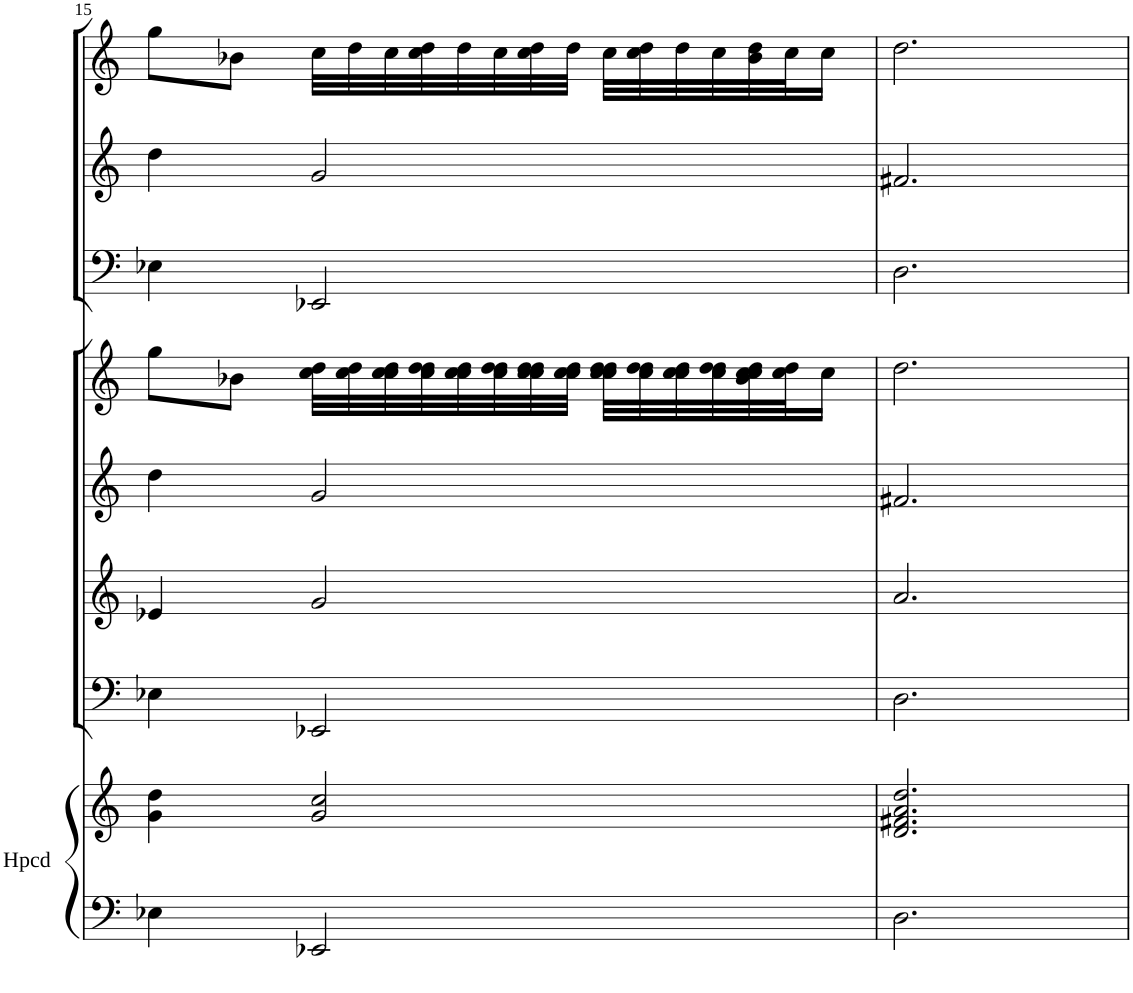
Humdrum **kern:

**kern	**kern	**kern	**kern	**kern	**kern	**kern	**kern	**kern
*part8	*part8	*part7	*part6	*part5	*part4	*part3	*part2	*part1
*staff9	*staff8	*staff7	*staff6	*staff5	*staff4	*staff3	*staff2	*staff1
*I"Harpsichord	*	*I"Double-bass	*I"Viola	*I"Violin II	*I"Violin I	*I"Cello solo	*I"Violin solo II	*I"Violin solo I
*I'Hpcd	*	*	*	*	*	*	*I'Vln	*I'Vln
!!LO:PB:g=z
*clefF4	*clefG2	*clefF4	*clefG2	*clefG2	*clefG2	*clefF4	*clefG2	*clefG2
*k[]	*k[]	*k[]	*k[]	*k[]	*k[]	*k[]	*k[]	*k[]
*M3/4	*M3/4	*M3/4	*M3/4	*M3/4	*M3/4	*M3/4	*M3/4	*M3/4
=15	=15	=15	=15	=15	=15	=15	=15	=15
4E-X\	4g\ 4dd\	4E-X\	4e-X/	4dd\	8gg\L	4E-X\	4dd\	8gg\L
.	.	.	.	.	8b-X\J	.	.	8b-X\J
2EE-X/	2g/ 2cc/	2EE-X/	2g/	2g/	32cc\ 32dd\LLL	2EE-X/	2g/	32cc\LLL
.	.	.	.	.	32cc\ 32dd\	.	.	32dd\
.	.	.	.	.	32cc\ 32cc\ 32dd\	.	.	32cc\
.	.	.	.	.	32cc\ 32dd\ 32dd\	.	.	32cc\ 32dd\
.	.	.	.	.	32cc\ 32cc\ 32dd\	.	.	32dd\
.	.	.	.	.	32cc\ 32dd\ 32dd\	.	.	32cc\
.	.	.	.	.	32cc\ 32cc\ 32dd\ 32dd\	.	.	32cc\ 32dd\
.	.	.	.	.	32cc\ 32cc\ 32dd\JJJ	.	.	32dd\JJJ
.	.	.	.	.	32cc\ 32cc\ 32dd\ 32dd\LLL	.	.	32cc\LLL
.	.	.	.	.	32cc\ 32dd\ 32dd\	.	.	32cc\ 32dd\
.	.	.	.	.	32cc\ 32cc\ 32dd\	.	.	32dd\
.	.	.	.	.	32cc\ 32dd\ 32dd\	.	.	32cc\
.	.	.	.	.	32b-\ 32cc\ 32cc\ 32dd\	.	.	32b-\ 32dd\
.	.	.	.	.	32cc\ 32dd\J	.	.	32cc\J
.	.	.	.	.	16cc\JJ	.	.	16cc\JJ
=16	=16	=16	=16	=16	=16	=16	=16	=16
2.D\	2.d/ 2.f#X/ 2.a/ 2.dd/	2.D\	2.a/	2.f#X/	2.dd\	2.D\	2.f#X/	2.dd\
=	=	=	=	=	=	=	=	=
*-	*-	*-	*-	*-	*-	*-	*-	*-
